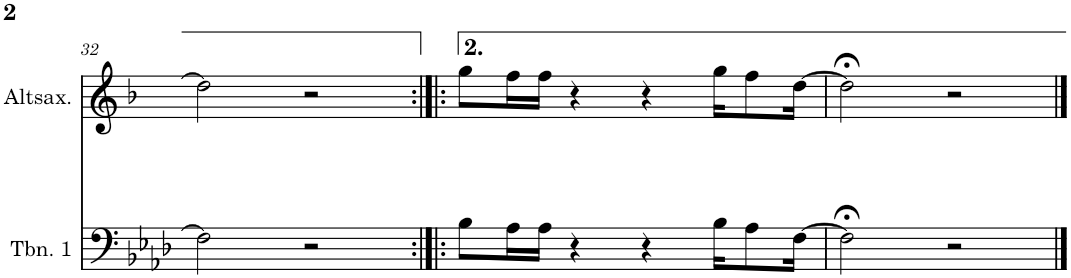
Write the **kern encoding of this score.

**kern	**kern
*part2	*part1
*staff2	*staff1
*I"Trombon 1	*I"Altsaxofon
*I'Tbn. 1	*I'Altsax.
!!LO:PB:g=z
*clefF4	*clefG2
*	*Trd5c9
*k[b-e-a-d-]	*k[b-]
*M4/4	*M4/4
=32	=32
2F\]	2dd\]
2r	2r
=33:|!|:	=33:|!|:
8B-\L	8gg\L
16A-\L	16ff\L
16A-\JJ	16ff\JJ
4r	4r
4r	4r
16B-\KL	16gg\KL
8A-\	8ff\
[16F\Jk	[16dd\Jk
=34	=34
2F;<\]	2dd;<\]
2r	2r
==	==
*-	*-
